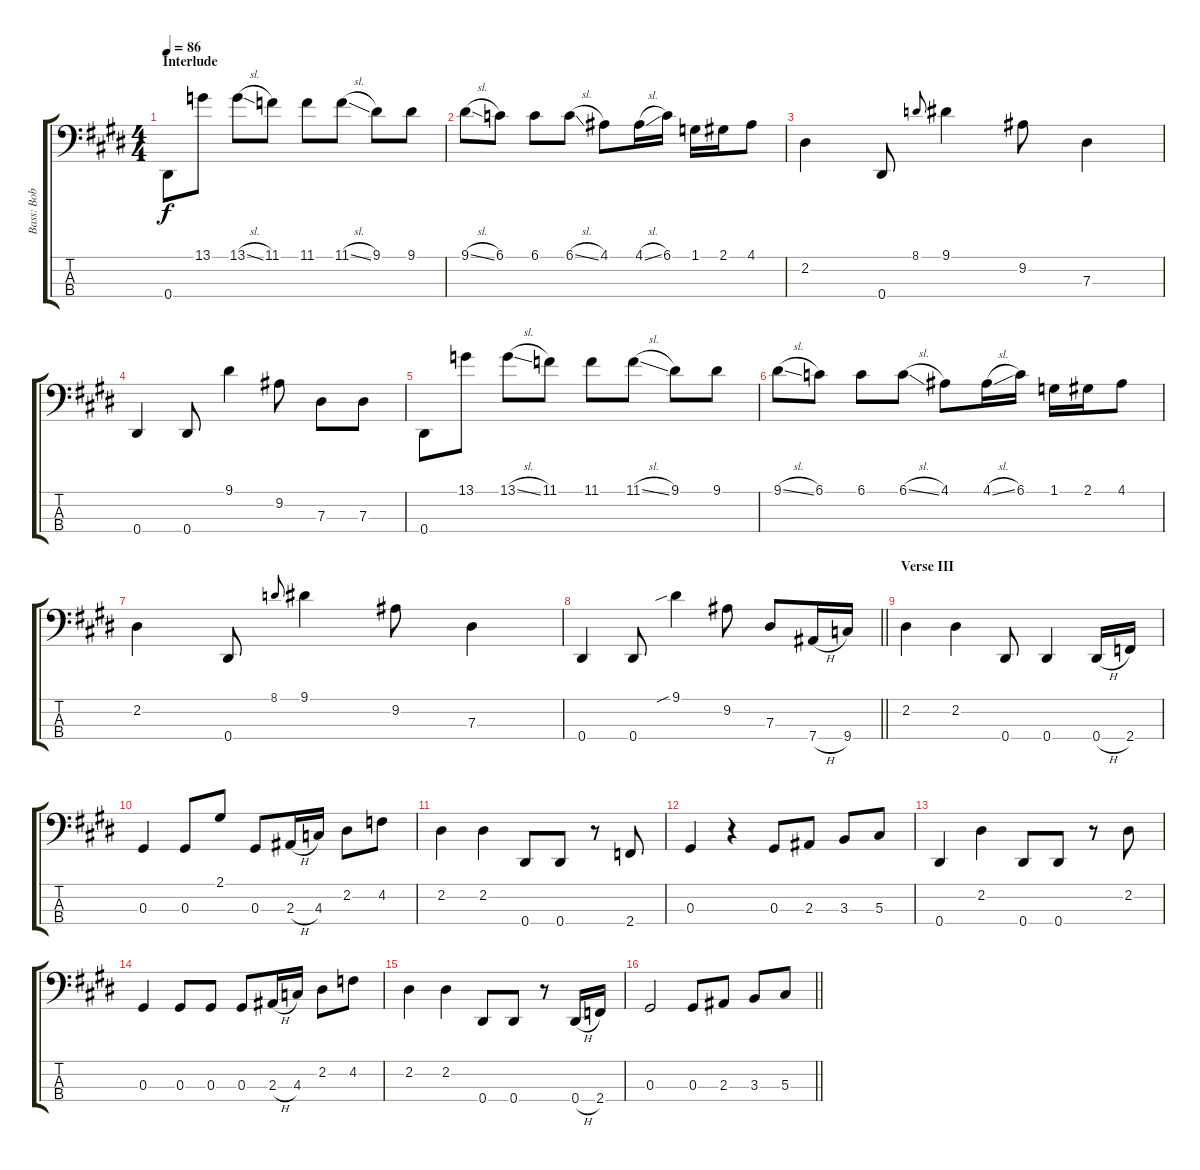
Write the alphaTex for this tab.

\track ("Bass: Bob" "Bass: Bob") {instrument electricbassfinger}
\staff {score tabs}
\tuning (Gb2 Db2 Ab1 Eb1) {hide}
\ts (4 4)
\section ("" "Interlude")
\tempo 86
\clef f4
\ks c#minor
0.4.8{dy f} 13.1.8 13.1{sl}.8 11.1.8 11.1.8 11.1{sl}.8 9.1.8 9.1.8 |
9.1{sl}.8 6.1.8 6.1.8 6.1{sl}.8 4.1.8 4.1{sl}.16 6.1.16 1.1.16 2.1.16 4.1.8 |
2.2.4 0.4.8 8.1.8{gr onbeat} 9.1.4 9.2.8 7.3.4 |
0.4.4 0.4.8 9.1.4 9.2.8 7.3.8 7.3.8 |
0.4.8 13.1.8 13.1{sl}.8 11.1.8 11.1.8 11.1{sl}.8 9.1.8 9.1.8 |
9.1{sl}.8 6.1.8 6.1.8 6.1{sl}.8 4.1.8 4.1{sl}.16 6.1.16 1.1.16 2.1.16 4.1.8 |
2.2.4 0.4.8 8.1.8{gr onbeat} 9.1.4 9.2.8 7.3.4 |
\barLineRight lightlight
0.4.4 0.4.8 9.1{sib}.4 9.2.8 7.3.8 7.4{h}.16 9.4.16 |
\section ("" "Verse III")
2.2.4 2.2.4 0.4.8 0.4.4 0.4{h}.16 2.4.16 |
0.3.4 0.3.8 2.1.8 0.3.8 2.3{h}.16 4.3.16 2.2.8 4.2.8 |
2.2.4 2.2.4 0.4.8 0.4.8 r.8 2.4.8 |
0.3.4 r.4 0.3.8 2.3.8 3.3.8 5.3.8 |
0.4.4 2.2.4 0.4.8 0.4.8 r.8 2.2.8 |
0.3.4 0.3.8 0.3.8 0.3.8 2.3{h}.16 4.3.16 2.2.8 4.2.8 |
2.2.4 2.2.4 0.4.8 0.4.8 r.8 0.4{h}.16 2.4.16 |
\barLineRight lightlight
0.3.2 0.3.8 2.3.8 3.3.8 5.3.8
